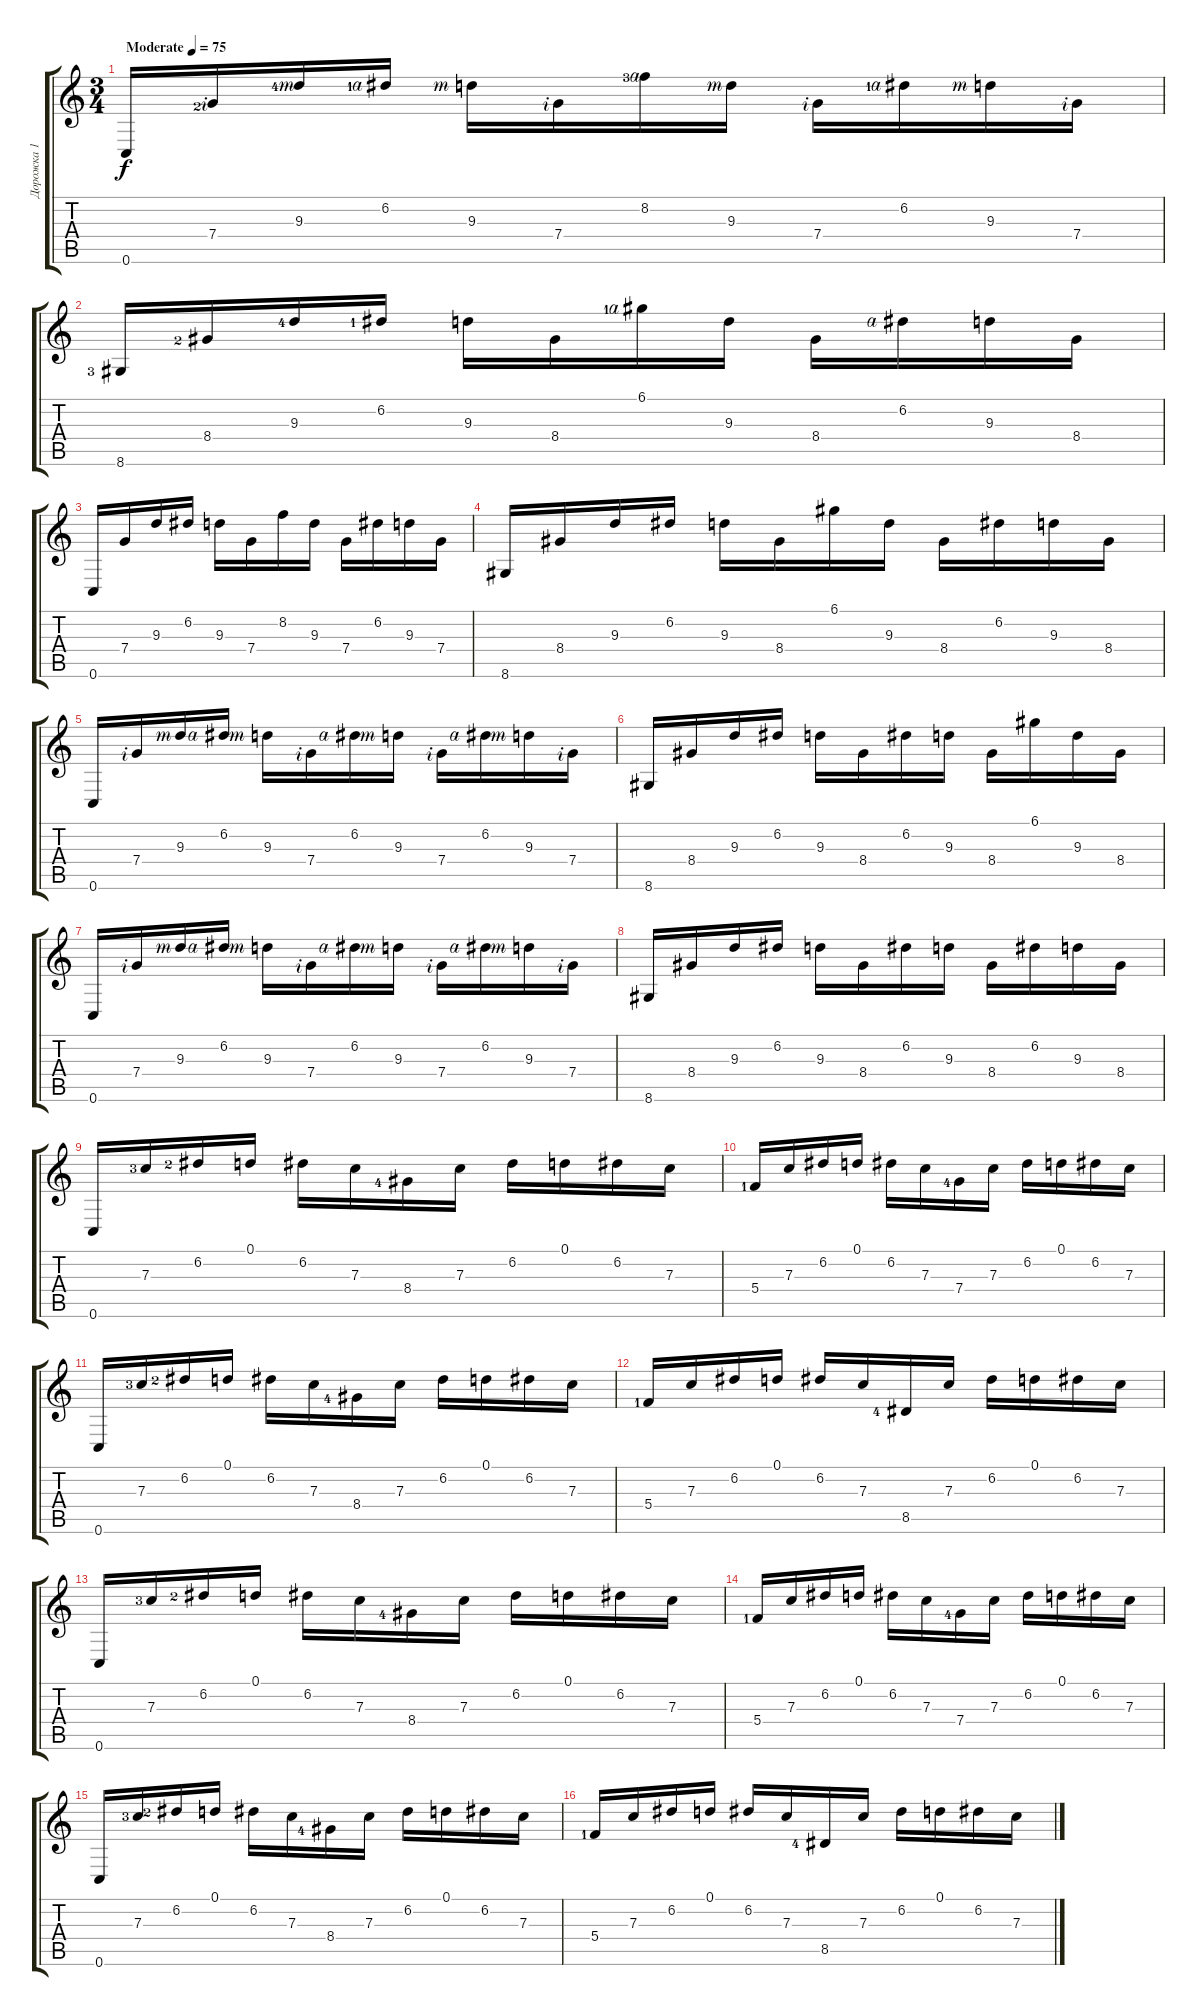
\track ("Дорожка 1" "Дорожка 1") {instrument electricguitarjazz}
\staff {score tabs}
\tuning (D4 A3 F3 C3 G2 C2) {hide}
\ts (3 4)
\tempo (75 "Moderate")
\clef g2
\ks c
0.6.16{dy f instrument electricguitarjazz} 7.4{lf 3 rf 2}.16 9.3{lf 5 rf 3}.16 6.2{lf 2 rf 4}.16 9.3{rf 3}.16 7.4{rf 2}.16 8.2{lf 4 rf 4}.16 9.3{rf 3}.16 7.4{rf 2}.16 6.2{lf 2 rf 4}.16 9.3{rf 3}.16 7.4{rf 2}.16 |
8.6{lf 4}.16 8.4{lf 3}.16 9.3{lf 5}.16 6.2{lf 2}.16 9.3.16 8.4.16 6.1{lf 2 rf 4}.16 9.3.16 8.4.16 6.2{rf 4}.16 9.3.16 8.4.16 |
0.6.16 7.4.16 9.3.16 6.2.16 9.3.16 7.4.16 8.2.16 9.3.16 7.4.16 6.2.16 9.3.16 7.4.16 |
8.6.16 8.4.16 9.3.16 6.2.16 9.3.16 8.4.16 6.1.16 9.3.16 8.4.16 6.2.16 9.3.16 8.4.16 |
0.6.16 7.4{rf 2}.16 9.3{rf 3}.16 6.2{rf 4}.16 9.3{rf 3}.16 7.4{rf 2}.16 6.2{rf 4}.16 9.3{rf 3}.16 7.4{rf 2}.16 6.2{rf 4}.16 9.3{rf 3}.16 7.4{rf 2}.16 |
8.6.16 8.4.16 9.3.16 6.2.16 9.3.16 8.4.16 6.2.16 9.3.16 8.4.16 6.1.16 9.3.16 8.4.16 |
0.6.16 7.4{rf 2}.16 9.3{rf 3}.16 6.2{rf 4}.16 9.3{rf 3}.16 7.4{rf 2}.16 6.2{rf 4}.16 9.3{rf 3}.16 7.4{rf 2}.16 6.2{rf 4}.16 9.3{rf 3}.16 7.4{rf 2}.16 |
8.6.16 8.4.16 9.3.16 6.2.16 9.3.16 8.4.16 6.2.16 9.3.16 8.4.16 6.2.16 9.3.16 8.4.16 |
0.6.16 7.3{lf 4}.16 6.2{lf 3}.16 0.1.16 6.2.16 7.3.16 8.4{lf 5}.16 7.3.16 6.2.16 0.1.16 6.2.16 7.3.16 |
5.4{lf 2}.16 7.3.16 6.2.16 0.1.16 6.2.16 7.3.16 7.4{lf 5}.16 7.3.16 6.2.16 0.1.16 6.2.16 7.3.16 |
0.6.16 7.3{lf 4}.16 6.2{lf 3}.16 0.1.16 6.2.16 7.3.16 8.4{lf 5}.16 7.3.16 6.2.16 0.1.16 6.2.16 7.3.16 |
5.4{lf 2}.16 7.3.16 6.2.16 0.1.16 6.2.16 7.3.16 8.5{lf 5}.16 7.3.16 6.2.16 0.1.16 6.2.16 7.3.16 |
0.6.16 7.3{lf 4}.16 6.2{lf 3}.16 0.1.16 6.2.16 7.3.16 8.4{lf 5}.16 7.3.16 6.2.16 0.1.16 6.2.16 7.3.16 |
5.4{lf 2}.16 7.3.16 6.2.16 0.1.16 6.2.16 7.3.16 7.4{lf 5}.16 7.3.16 6.2.16 0.1.16 6.2.16 7.3.16 |
0.6.16 7.3{lf 4}.16 6.2{lf 3}.16 0.1.16 6.2.16 7.3.16 8.4{lf 5}.16 7.3.16 6.2.16 0.1.16 6.2.16 7.3.16 |
5.4{lf 2}.16 7.3.16 6.2.16 0.1.16 6.2.16 7.3.16 8.5{lf 5}.16 7.3.16 6.2.16 0.1.16 6.2.16 7.3.16
